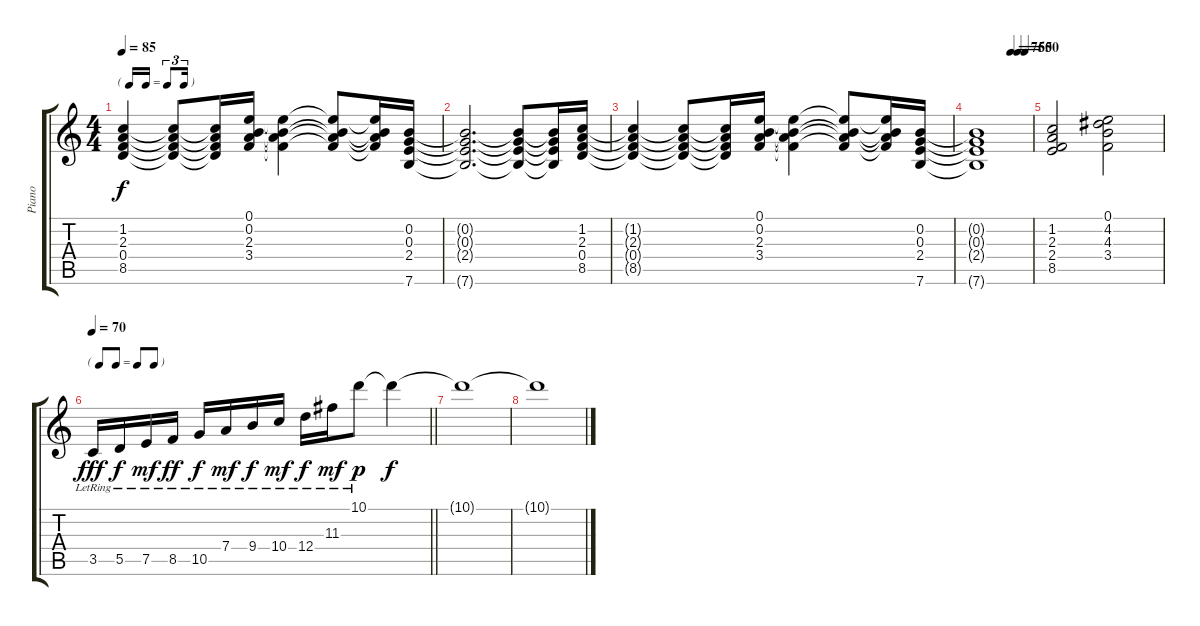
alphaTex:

\track ("Piano" "Piano") {instrument electricguitarjazz}
\staff {score tabs}
\tuning (E4 B3 G3 D3 A2 E2) {hide}
\ts (4 4)
\tf triplet16th
\tempo 85
\clef g2
\ks c
(1.2{t} 2.3{t} 0.4{t} 8.5{t}).4{dy f} (1.2{t} 2.3{t} 0.4{t} 8.5{t}).8 (1.2{t} 2.3{t} 0.4{t} 8.5{t}).16 (0.1 0.2 2.3 3.4).16 (0.1{t} 0.2{t} 2.3{t} 3.4{t}).4 (0.1{t} 0.2{t} 2.3{t} 3.4{t}).8 (0.1{t} 0.2{t} 2.3{t} 3.4{t}).16 (0.2 0.3 2.4 7.6).16 |
(0.2{t} 0.3{t} 2.4{t} 7.6{t}).2{d} (0.2{t} 0.3{t} 2.4{t} 7.6{t}).8 (0.2{t} 0.3{t} 2.4{t} 7.6{t}).16 (1.2 2.3 0.4 8.5).16 |
(1.2{t} 2.3{t} 0.4{t} 8.5{t}).4 (1.2{t} 2.3{t} 0.4{t} 8.5{t}).8 (1.2{t} 2.3{t} 0.4{t} 8.5{t}).16 (0.1 0.2 2.3 3.4).16 (0.1{t} 0.2{t} 2.3{t} 3.4{t}).4 (0.1{t} 0.2{t} 2.3{t} 3.4{t}).8 (0.1{t} 0.2{t} 2.3{t} 3.4{t}).16 (0.2 0.3 2.4 7.6).16 |
\tempo (75 0.625)
\tempo (60 0.75)
\tempo (50 0.875)
(0.2{t} 0.3{t} 2.4{t} 7.6{t}).1 |
(1.2 2.3 2.4 8.5).2 (0.1 4.2 4.3 3.4).2 |
\tf none
\tempo 70
\barLineRight lightlight
3.5{lr}.16{dy fff} 5.5{lr}.16{dy f} 7.5{lr}.16{dy mf} 8.5{lr}.16{dy ff} 10.5{lr}.16{dy f} 7.4{lr}.16{dy mf} 9.4{lr}.16{dy f} 10.4{lr}.16{dy mf} 12.4{lr}.16{dy f} 11.3{lr}.16{dy mf} 10.1{lr}.8{dy p} 10.1{t}.4{dy f} |
10.1{t}.1 |
10.1{t}.1
